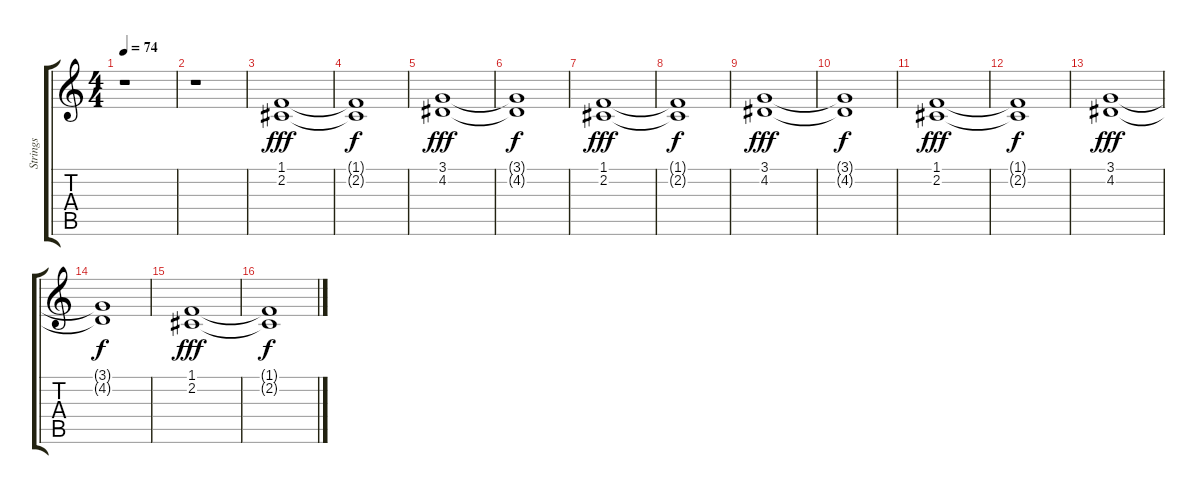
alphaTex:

\track ("Strings" "Strings") {instrument stringensemble1}
\staff {score tabs}
\tuning (E4 B3 G3 D3 A2 E2) {hide}
\ts (4 4)
\tempo 74
\clef g2
\ks c
r.1{dy fff} |
r.1 |
(1.1 2.2).1{volume 8} |
(1.1{t} 2.2{t}).1{dy f} |
(3.1 4.2).1{dy fff} |
(3.1{t} 4.2{t}).1{dy f} |
(1.1 2.2).1{dy fff} |
(1.1{t} 2.2{t}).1{dy f} |
(3.1 4.2).1{dy fff} |
(3.1{t} 4.2{t}).1{dy f} |
(1.1 2.2).1{dy fff} |
(1.1{t} 2.2{t}).1{dy f} |
(3.1 4.2).1{dy fff} |
(3.1{t} 4.2{t}).1{dy f} |
(1.1 2.2).1{dy fff} |
(1.1{t} 2.2{t}).1{dy f}
